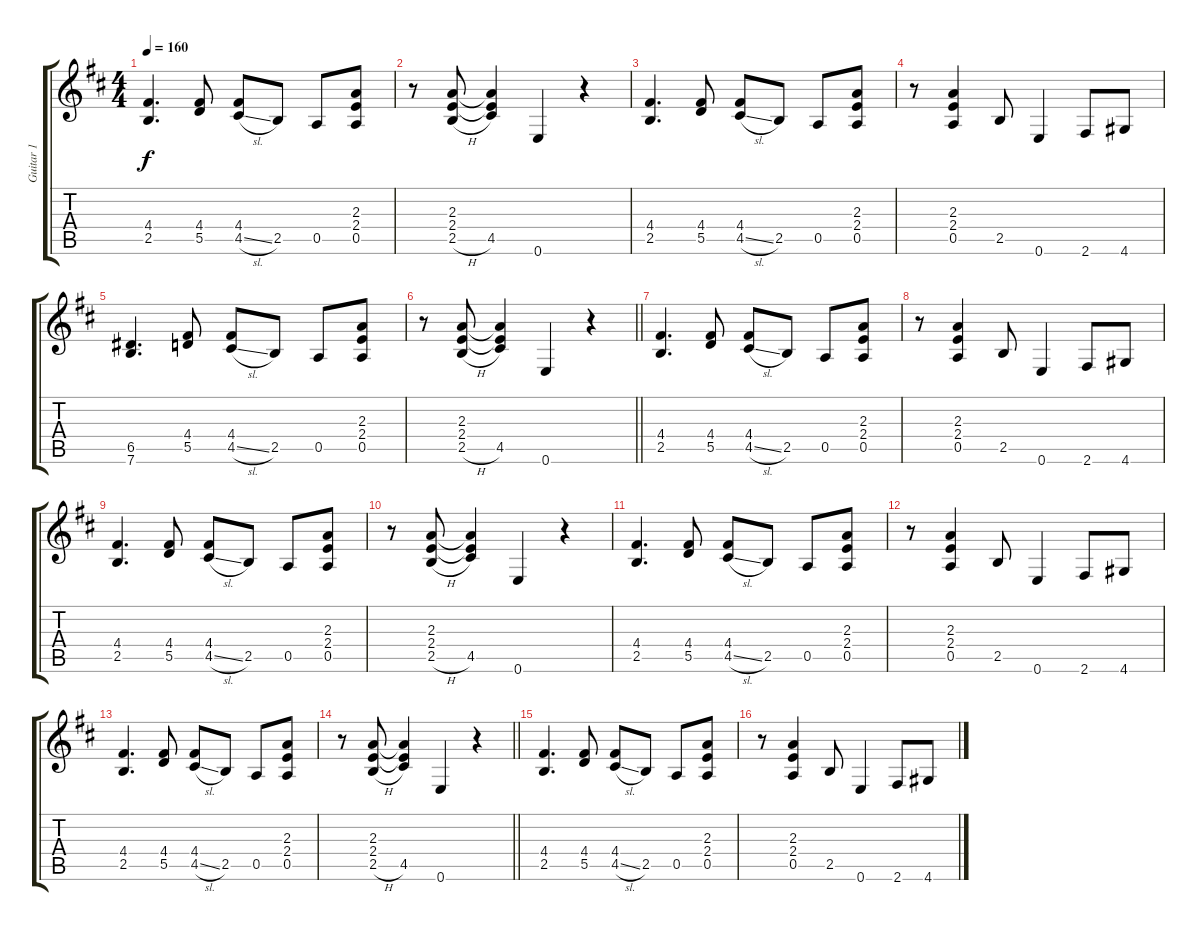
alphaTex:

\track ("Guitar 1" "Guitar 1") {instrument overdrivenguitar}
\staff {score tabs}
\tuning (E4 B3 G3 D3 A2 E2) {hide}
\ts (4 4)
\tempo 160
\clef g2
\ks d
(4.4 2.5).4{d dy f} (4.4 5.5).8 (4.4 4.5{sl}).8 2.5.8 0.5.8 (2.3 2.4 0.5).8 |
r.8 (2.3 2.4 2.5{h}).8 (2.3{t} 2.4{t} 4.5).4 0.6.4 r.4 |
(4.4 2.5).4{d} (4.4 5.5).8 (4.4 4.5{sl}).8 2.5.8 0.5.8 (2.3 2.4 0.5).8 |
r.8 (2.3 2.4 0.5).4 2.5.8 0.6.4 2.6.8 4.6.8 |
(6.5 7.6).4{d} (4.4 5.5).8 (4.4 4.5{sl}).8 2.5.8 0.5.8 (2.3 2.4 0.5).8 |
\barLineRight lightlight
r.8 (2.3 2.4 2.5{h}).8 (2.3{t} 2.4{t} 4.5).4 0.6.4 r.4 |
(4.4 2.5).4{d} (4.4 5.5).8 (4.4 4.5{sl}).8 2.5.8 0.5.8 (2.3 2.4 0.5).8 |
r.8 (2.3 2.4 0.5).4 2.5.8 0.6.4 2.6.8 4.6.8 |
(4.4 2.5).4{d} (4.4 5.5).8 (4.4 4.5{sl}).8 2.5.8 0.5.8 (2.3 2.4 0.5).8 |
r.8 (2.3 2.4 2.5{h}).8 (2.3{t} 2.4{t} 4.5).4 0.6.4 r.4 |
(4.4 2.5).4{d} (4.4 5.5).8 (4.4 4.5{sl}).8 2.5.8 0.5.8 (2.3 2.4 0.5).8 |
r.8 (2.3 2.4 0.5).4 2.5.8 0.6.4 2.6.8 4.6.8 |
(4.4 2.5).4{d} (4.4 5.5).8 (4.4 4.5{sl}).8 2.5.8 0.5.8 (2.3 2.4 0.5).8 |
\barLineRight lightlight
r.8 (2.3 2.4 2.5{h}).8 (2.3{t} 2.4{t} 4.5).4 0.6.4 r.4 |
(4.4 2.5).4{d} (4.4 5.5).8 (4.4 4.5{sl}).8 2.5.8 0.5.8 (2.3 2.4 0.5).8 |
r.8 (2.3 2.4 0.5).4 2.5.8 0.6.4 2.6.8 4.6.8
